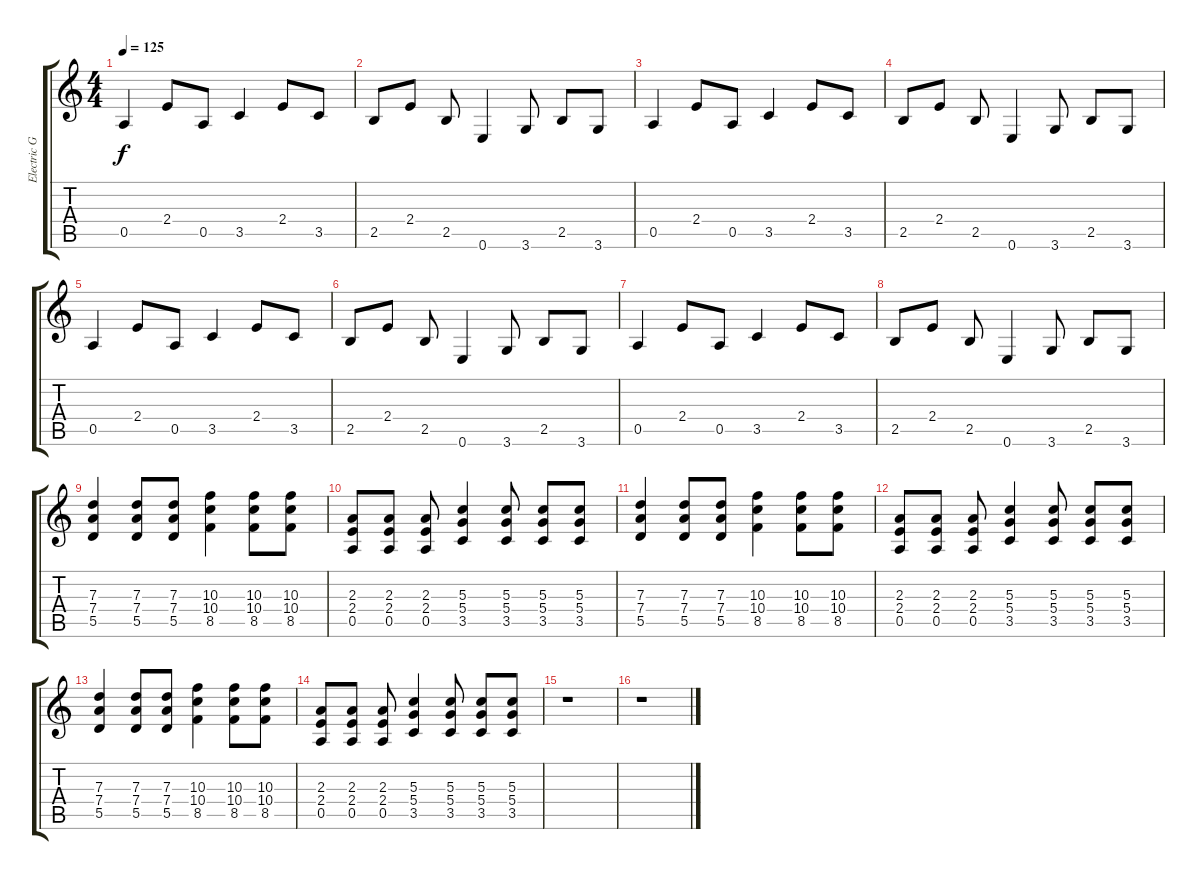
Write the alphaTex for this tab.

\track ("Electric Guitar" "Electric G") {instrument electricguitarclean}
\staff {score tabs}
\tuning (E4 B3 G3 D3 A2 E2) {hide}
\ts (4 4)
\tempo 125
\clef g2
\ks c
0.5.4{dy f} 2.4.8 0.5.8 3.5.4 2.4.8 3.5.8 |
2.5.8 2.4.8 2.5.8 0.6.4 3.6.8 2.5.8 3.6.8 |
0.5.4 2.4.8 0.5.8 3.5.4 2.4.8 3.5.8 |
2.5.8 2.4.8 2.5.8 0.6.4 3.6.8 2.5.8 3.6.8 |
0.5.4 2.4.8 0.5.8 3.5.4 2.4.8 3.5.8 |
2.5.8 2.4.8 2.5.8 0.6.4 3.6.8 2.5.8 3.6.8 |
0.5.4 2.4.8 0.5.8 3.5.4 2.4.8 3.5.8 |
2.5.8 2.4.8 2.5.8 0.6.4 3.6.8 2.5.8 3.6.8 |
(7.3 7.4 5.5).4 (7.3 7.4 5.5).8 (7.3 7.4 5.5).8 (10.3 10.4 8.5).4 (10.3 10.4 8.5).8 (10.3 10.4 8.5).8 |
(2.3 2.4 0.5).8 (2.3 2.4 0.5).8 (2.3 2.4 0.5).8 (5.3 5.4 3.5).4 (5.3 5.4 3.5).8 (5.3 5.4 3.5).8 (5.3 5.4 3.5).8 |
(7.3 7.4 5.5).4 (7.3 7.4 5.5).8 (7.3 7.4 5.5).8 (10.3 10.4 8.5).4 (10.3 10.4 8.5).8 (10.3 10.4 8.5).8 |
(2.3 2.4 0.5).8 (2.3 2.4 0.5).8 (2.3 2.4 0.5).8 (5.3 5.4 3.5).4 (5.3 5.4 3.5).8 (5.3 5.4 3.5).8 (5.3 5.4 3.5).8 |
(7.3 7.4 5.5).4 (7.3 7.4 5.5).8 (7.3 7.4 5.5).8 (10.3 10.4 8.5).4 (10.3 10.4 8.5).8 (10.3 10.4 8.5).8 |
(2.3 2.4 0.5).8 (2.3 2.4 0.5).8 (2.3 2.4 0.5).8 (5.3 5.4 3.5).4 (5.3 5.4 3.5).8 (5.3 5.4 3.5).8 (5.3 5.4 3.5).8 |
r.1 |
r.1
